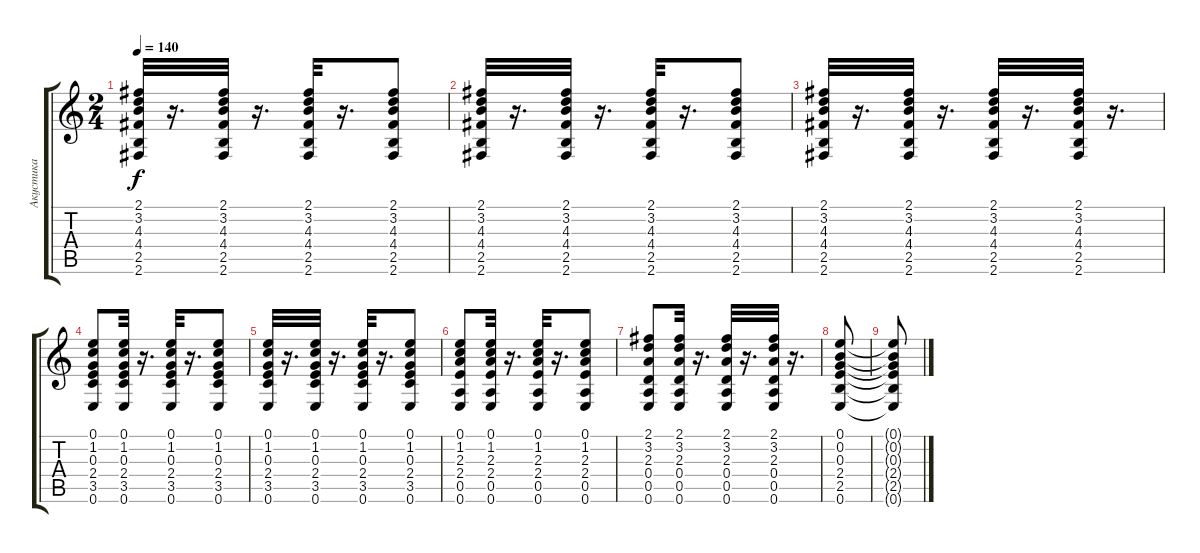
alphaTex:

\track ("Акустика" "Акустика") {instrument acousticguitarsteel}
\staff {score tabs}
\tuning (E4 B3 G3 D3 A2 E2) {hide}
\ts (2 4)
\tempo 140
\clef g2
\ks c
(2.1 3.2 4.3 4.4 2.5 2.6).32{dy f} r.16{d} (2.1 3.2 4.3 4.4 2.5 2.6).32 r.16{d} (2.1 3.2 4.3 4.4 2.5 2.6).32 r.16{d} (2.1 3.2 4.3 4.4 2.5 2.6).8 |
(2.1 3.2 4.3 4.4 2.5 2.6).32 r.16{d} (2.1 3.2 4.3 4.4 2.5 2.6).32 r.16{d} (2.1 3.2 4.3 4.4 2.5 2.6).32 r.16{d} (2.1 3.2 4.3 4.4 2.5 2.6).8 |
(2.1 3.2 4.3 4.4 2.5 2.6).32 r.16{d} (2.1 3.2 4.3 4.4 2.5 2.6).32 r.16{d} (2.1 3.2 4.3 4.4 2.5 2.6).32 r.16{d} (2.1 3.2 4.3 4.4 2.5 2.6).32 r.16{d} |
(0.1 1.2 0.3 2.4 3.5 0.6).8 (0.1 1.2 0.3 2.4 3.5 0.6).32 r.16{d} (0.1 1.2 0.3 2.4 3.5 0.6).32 r.16{d} (0.1 1.2 0.3 2.4 3.5 0.6).8 |
(0.1 1.2 0.3 2.4 3.5 0.6).32 r.16{d} (0.1 1.2 0.3 2.4 3.5 0.6).32 r.16{d} (0.1 1.2 0.3 2.4 3.5 0.6).32 r.16{d} (0.1 1.2 0.3 2.4 3.5 0.6).8 |
(0.1 1.2 2.3 2.4 0.5 0.6).8 (0.1 1.2 2.3 2.4 0.5 0.6).32 r.16{d} (0.1 1.2 2.3 2.4 0.5 0.6).32 r.16{d} (0.1 1.2 2.3 2.4 0.5 0.6).8 |
(2.1 3.2 2.3 0.4 0.5 0.6).8 (2.1 3.2 2.3 0.4 0.5 0.6).32 r.16{d} (2.1 3.2 2.3 0.4 0.5 0.6).32 r.16{d} (2.1 3.2 2.3 0.4 0.5 0.6).32 r.16{d} |
(0.1 0.2 0.3 2.4 2.5 0.6).8 |
(0.1{t} 0.2{t} 0.3{t} 2.4{t} 2.5{t} 0.6{t}).8
